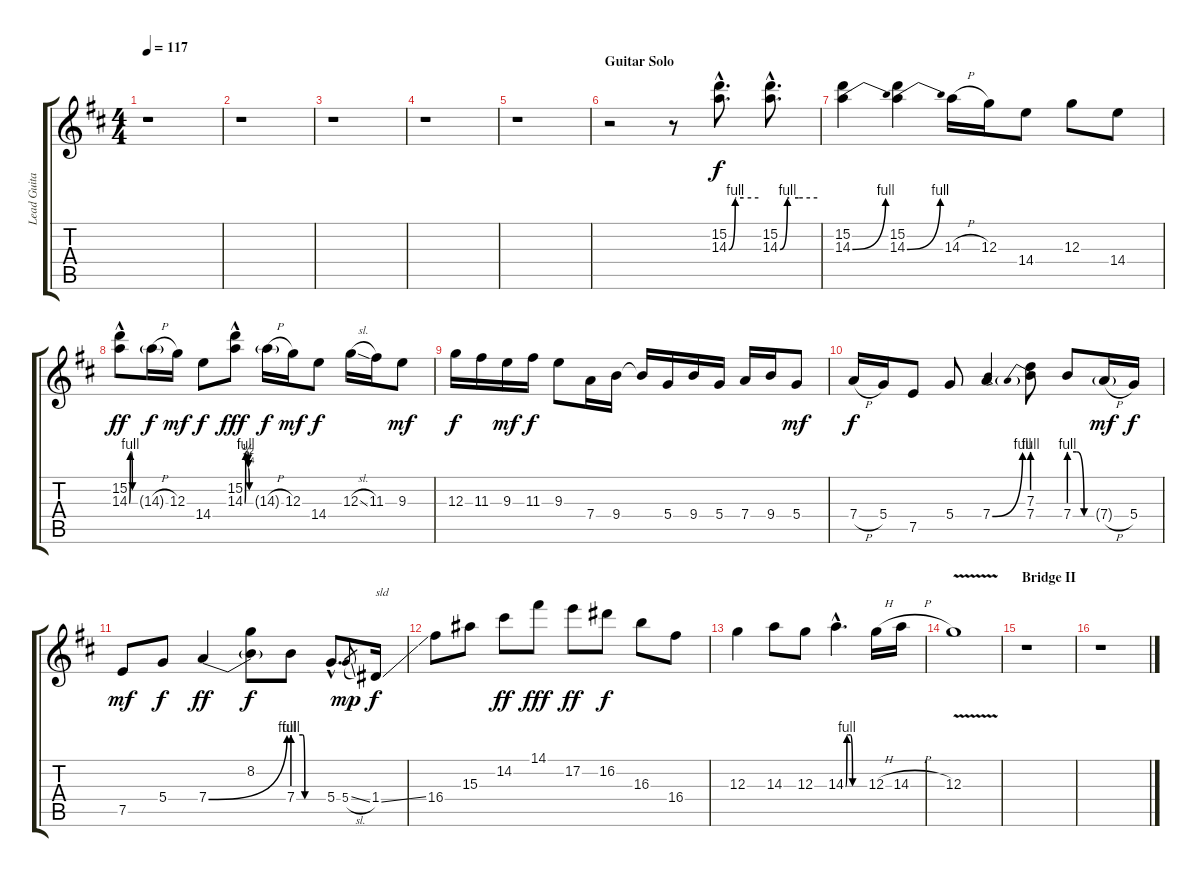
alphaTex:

\track ("Lead Guitar" "Lead Guita") {instrument overdrivenguitar}
\staff {score tabs}
\tuning (E4 B3 G3 D3 A2 E2) {hide}
\ts (4 4)
\tempo 117
\clef g2
\ks d
r.1{dy f} |
r.1 |
r.1 |
r.1 |
r.1 |
\section ("" "Guitar Solo")
r.2 r.8 (15.2{hac} 14.3{be (custom 0 0 13 4 15 4 30 4 60 4) hac}).8{d} (15.2{hac} 14.3{be (custom 0 0 12 4 15 4 30 4 60 4) hac}).8{d} |
(15.2 14.3{be (bend 0 0 60 4)}).4 (15.2 14.3{be (bend 0 0 60 4)}).4 14.3{h}.16 12.3.16 14.4.8 12.3.8 14.4.8 |
(15.2{hac} 14.3{be (custom 0 0 9 4 15 4 20 4 22 4 30 0 33 0 35 0 45 0 60 0)}).8{dy ff} 14.3{h g}.16{dy f} 12.3.16{dy mf} 14.4.8{dy f} (15.2{hac} 14.3{be (custom 0 0 8 4 15 4 30 4 34 2 36 1 45 0 60 0)}).8{dy fff} 14.3{h g}.16{dy f} 12.3.16{dy mf} 14.4.8{dy f} 12.3{sl}.16 11.3.16 9.3.8{dy mf} |
12.3.16{dy f} 11.3.16 9.3.16{dy mf} 11.3.16{dy f} 9.3.8 7.4.16 9.4.16 9.4{t}.16 5.4.16 9.4.16 5.4.16 7.4.16 9.4.16 5.4.8{dy mf} |
7.4{h}.16{dy f} 5.4.16 7.5.8 5.4.8 7.4{be (bend 0 0 60 4)}.4 (7.3 7.4{be (prebend 0 4 60 4)}).8 7.4{be (custom 0 4 20 4 40 0 60 0)}.8 7.4{h g}.16{dy mf} 5.4.16{dy f} |
7.5.8{dy mf} 5.4.8{dy f} 7.4{be (bend 0 0 60 4)}.4{dy ff} (8.2 7.4{t}).8{dy f} 7.4{be (custom 0 4 20 4 24 0 40 0 60 0)}.8 5.4{hac}.8{d} 5.4{sl}.8{gr dy mp} 1.4{ss}.16{txt "sld" dy f} |
16.4.8 15.3.8 14.2.8{dy ff} 14.1.8{dy fff} 17.2.8{dy ff} 16.2.8{dy f} 16.3.8 16.4.8 |
12.3.4 14.3.8 12.3.8 14.3{be (custom 0 0 4 4 6 4 9 4 15 4 22 0 24 0 26 0 30 0 33 0 35 0 45 0 60 0) hac}.4{d} 12.3{h}.16 14.3{h}.16 |
12.3{v}.1 |
\section ("" "Bridge II")
r.1 |
r.1
